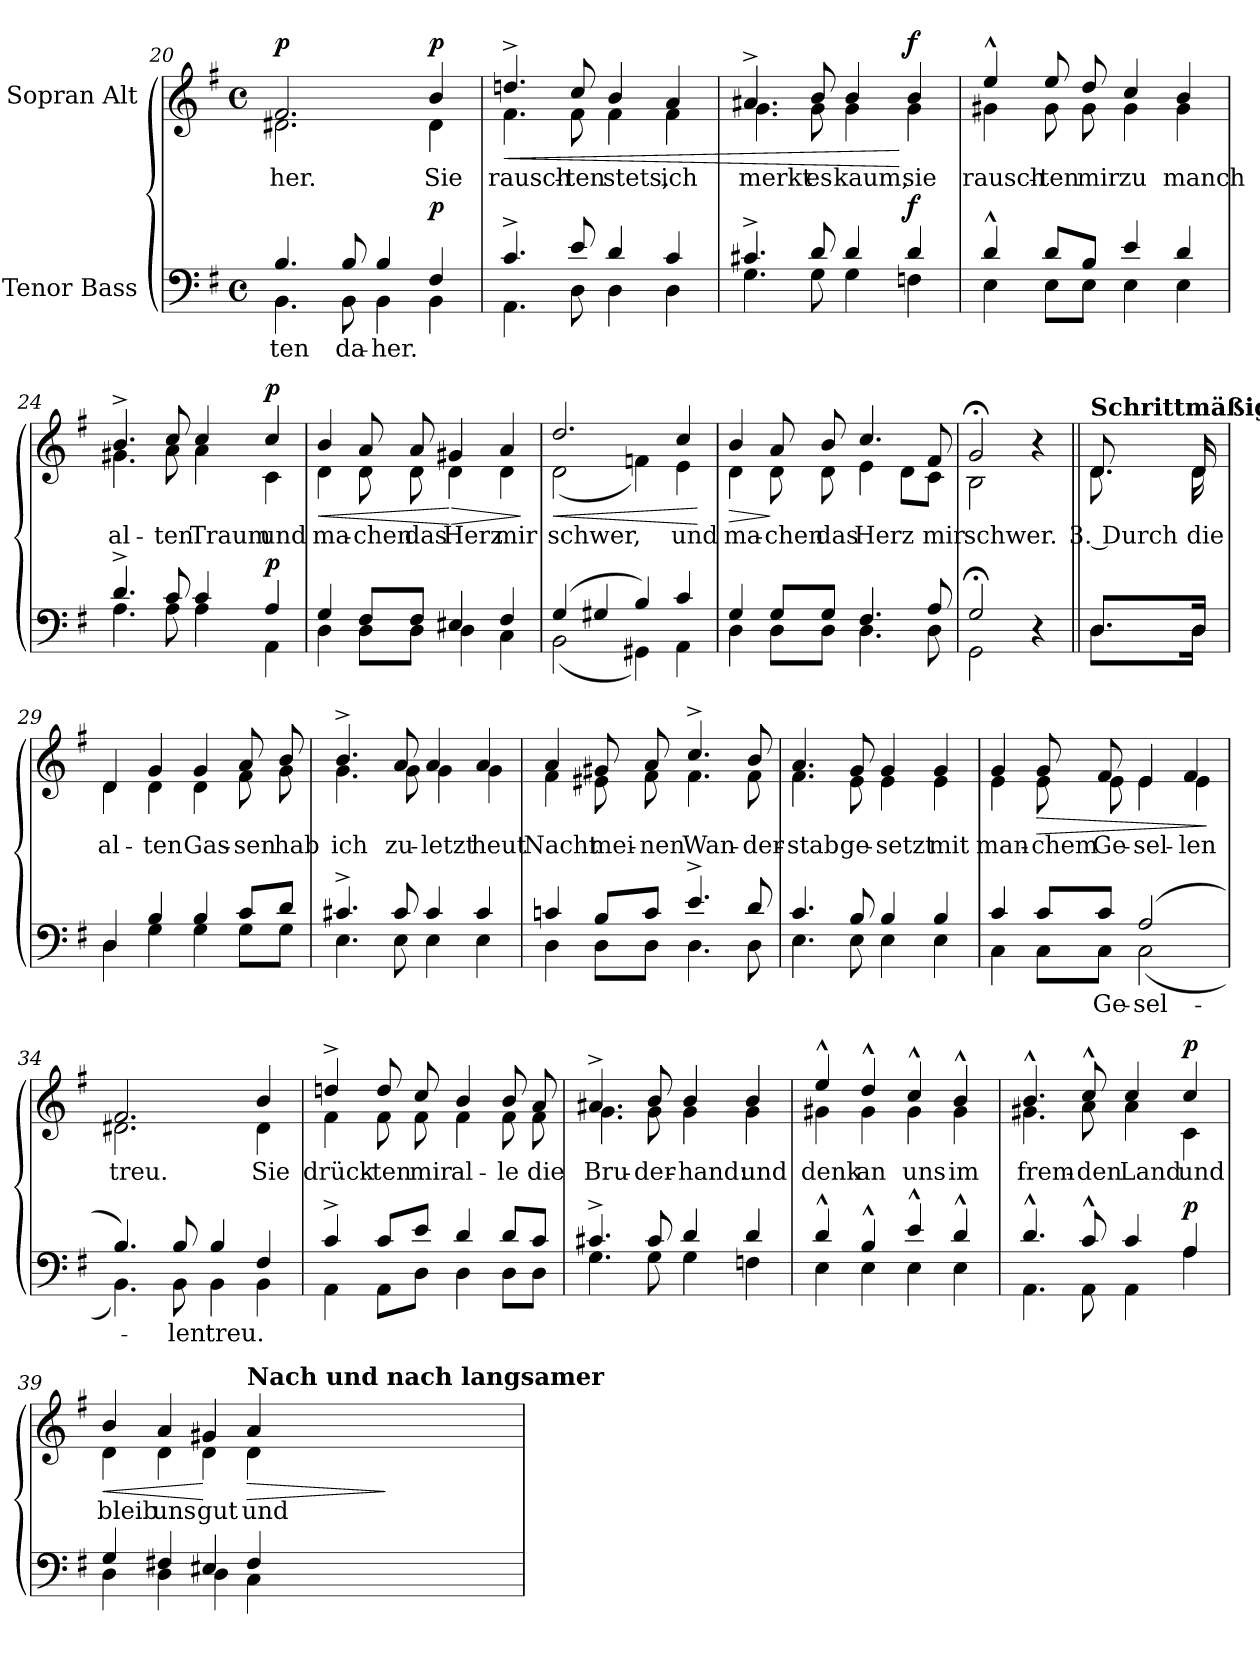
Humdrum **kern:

**kern	**text	**dynam	**kern	**text	**dynam
*part2	*part2	*part2	*part1	*part1	*part1
*staff2	*staff2	*staff2	*staff1	*staff1	*staff1
*I"Tenor Bass	*	*	*I"Sopran Alt	*	*
*clefF4	*	*	*clefG2	*	*
*k[f#]	*	*	*k[f#]	*	*
*M4/4	*	*	*M4/4	*	*
*met(c)	*	*	*met(c)	*	*
=20	=20	=20	=20	=20	=20
*^	*	*	*^	*	*
!	!	!	!	!	!	!	!LO:DY:a
4.B/	4.BB\	-ten	.	2.f#/	2.d#X\	-her.	p
8B/	8BB\	da-	.	.	.	.	.
4B/	4BB\	-her.	.	.	.	.	.
!	!	!	!LO:DY:a	!	!	!	!LO:DY:a
4F#/	4BB\	.	p	4b/	4d#\	Sie	p
=21	=21	=21	=21	=21	=21	=21	=21
!	!	!	!	!	!	!	!LO:HP:b
4.c^/	4.AA\	.	.	4.ddn^/	4.f#\	rausch-	<
8e/	8D\	.	.	8cc/	8f#\	-ten	.
4d/	4D\	.	.	4b/	4f#\	stets,	.
4c/	4D\	.	.	4a/	4f#\	ich	.
=22	=22	=22	=22	=22	=22	=22	=22
4.c#X^/	4.G\	.	.	4.a#X^/	4.g\	merkt	.
8d/	8G\	.	.	8b/	8g\	es	.
4d/	4G\	.	.	4b/	4g\	kaum,	.
!	!	!	!LO:DY:a	!	!	!	!LO:DY:n=1:a
4d/	4Fn\	.	f	4b/	4g\	sie	[ f
=23	=23	=23	=23	=23	=23	=23	=23
4d^^/	4E\	.	.	4ee^^/	4g#X\	rausch-	.
8d/L	8E\L	.	.	8ee/	8g#\	-ten	.
8B/J	8E\J	.	.	8dd/	8g#\	mir	.
4e/	4E\	.	.	4cc/	4g#\	zu	.
4d/	4E\	.	.	4b/	4g#\	manch	.
!!LO:LB:g=z	!!
=24	=24	=24	=24	=24	=24	=24	=24
4.d^/	4.A\	.	.	4.b^/	4.g#X\	al-	.
8c/	8A\	.	.	8cc/	8a\	-ten	.
4c/	4A\	.	.	4cc/	4a\	Traum	.
!	!	!	!LO:DY:a	!	!	!	!LO:DY:a
4A/	4AA\	.	p	4cc/	4c\	und	p
=25	=25	=25	=25	=25	=25	=25	=25
!	!	!	!	!	!	!	!LO:HP:b
4G/	4D\	.	.	4b/	4d\	ma-	<
8F#/L	8D\L	.	.	8a/	8d\	-chen	.
8F#/J	8D\J	.	.	8a/	8d\	das	.
!	!	!	!	!	!	!	!LO:HP:n=1:b
4E#X/	4D\	.	.	4g#X/	4d\	Herz	[ >
4F#/	4C\	.	.	4a/	4d\	mir	.
*v	*v	*	*	*	*	*	*
*	*	*	*v	*v	*	*
.	.	.	.	.	]
=26	=26	=26	=26	=26	=26
*^	*	*	*	*	*
!	!	!	!	!	!	!LO:HP:b
*	*	*	*	*^	*	*
(4G/	(2BB\	.	.	2.dd/	(2d\	schwer,	<
4G#X/	.	.	.	.	.	.	.
4B/)	4GG#X\)	.	.	.	4fn\)	.	.
4c/	4AA\	.	.	4cc/	4e\	und	.
*v	*v	*	*	*	*	*	*
*	*	*	*v	*v	*	*
.	.	.	.	.	[
=27	=27	=27	=27	=27	=27
*^	*	*	*	*	*
!	!	!	!	!LO:TX:a:B:t=Nach und nach langsamer	!	!
!	!	!	!	!	!	!LO:HP:b
*	*	*	*	*^	*	*
4G/	4D\	.	.	4b/	4d\	ma-	>
8G/L	8D\L	.	.	8a/	8d\	-chen	]
8G/J	8D\J	.	.	8b/	8d\	das	.
4.F#/	4.D\	.	.	4.cc/	4e\	Herz	.
.	.	.	.	.	8d\L	.	.
8A/	8D\	.	.	8f#/	8c\J	mir	.
=28	=28	=28	=28	=28	=28	=28	=28
2G;</	2GG\	.	.	2g;</	2B\	schwer.	.
4r	4ryy	.	.	4r	4ryy	.	.
!!LO:PB:g=z	!!
=28X2||	=28X2||	=28X2||	=28X2||	=28X2||	=28X2||	=28X2||	=28X2||
!	!	!	!	!LO:TX:a:B:t=Schrittmäßig	!	!	!
8.D/L	8.D\L	.	.	8.d/	8.d\	3. Durch	.
16D/Jk	16D\Jk	.	.	16d/	16d\	die	.
=29	=29	=29	=29	=29	=29	=29	=29
4D/	4D\	.	.	4d/	4d\	al-	.
4B/	4G\	.	.	4g/	4d\	-ten	.
4B/	4G\	.	.	4g/	4d\	Gas-	.
8c/L	8G\L	.	.	8a/	8f#\	-sen	.
8d/J	8G\J	.	.	8b/	8g\	hab	.
=30	=30	=30	=30	=30	=30	=30	=30
4.c#X^/	4.E\	.	.	4.b^/	4.g\	ich	.
8c#/	8E\	.	.	8a/	8g\	zu-	.
4c#/	4E\	.	.	4a/	4g\	-letzt	.
4c#/	4E\	.	.	4a/	4g\	heut	.
=31	=31	=31	=31	=31	=31	=31	=31
4cn/	4D\	.	.	4a/	4f#\	Nacht	.
8B/L	8D\L	.	.	8g#X/	8e#X\	mei-	.
8c/J	8D\J	.	.	8a/	8f#\	-nen	.
4.e^/	4.D\	.	.	4.cc^/	4.f#\	Wan-	.
8d/	8D\	.	.	8b/	8f#\	-der-	.
=32	=32	=32	=32	=32	=32	=32	=32
4.c/	4.E\	.	.	4.a/	4.f#\	-stab	.
8B/	8E\	.	.	8g/	8e\	ge-	.
4B/	4E\	.	.	4g/	4e\	-setzt	.
4B/	4E\	.	.	4g/	4e\	mit	.
!!LO:LB:g=z	!!
=33	=33	=33	=33	=33	=33	=33	=33
4c/	4C\	.	.	4g/	4e\	man-	.
!	!	!	!	!	!	!	!LO:HP:b
8c/L	8C\L	.	.	8g/	8e\	-chem	>
8c/J	8C\J	Ge-	.	8f#/	8e\	Ge-	.
(2A/	(2C\	-sel-	.	4e/	4e\	-sel-	.
.	.	.	.	4f#/	4e\	-len	.
*v	*v	*	*	*	*	*	*
*	*	*	*v	*v	*	*
.	.	.	.	.	]
=34	=34	=34	=34	=34	=34
*^	*	*	*^	*	*
4.B/)	4.BB\)	.	.	2.f#/	2.d#X\	treu.	.
8B/	8BB\	-len	.	.	.	.	.
4B/	4BB\	treu.	.	.	.	.	.
4F#/	4BB\	.	.	4b/	4d#\	Sie	.
=35	=35	=35	=35	=35	=35	=35	=35
4c^/	4AA\	.	.	4ddn^/	4f#\	drück-	.
8c/L	8AA\L	.	.	8dd/	8f#\	-ten	.
8e/J	8D\J	.	.	8cc/	8f#\	mir	.
4d/	4D\	.	.	4b/	4f#\	al-	.
8d/L	8D\L	.	.	8b/	8f#\	-le	.
8c/J	8D\J	.	.	8a/	8f#\	die	.
=36	=36	=36	=36	=36	=36	=36	=36
4.c#X^/	4.G\	.	.	4.a#X^/	4.g\	Bru-	.
8c#/	8G\	.	.	8b/	8g\	-der-	.
4d/	4G\	.	.	4b/	4g\	-hand:	.
4d/	4Fn\	.	.	4b/	4g\	und	.
=37	=37	=37	=37	=37	=37	=37	=37
4d^^/	4E\	.	.	4ee^^/	4g#X\	denk	.
4B^^/	4E\	.	.	4dd^^/	4g#\	an	.
4e^^/	4E\	.	.	4cc^^/	4g#\	uns	.
4d^^/	4E\	.	.	4b^^/	4g#\	im	.
!!LO:LB:g=z	!!
=38	=38	=38	=38	=38	=38	=38	=38
4.d^^/	4.AA\	.	.	4.b^^/	4.g#X\	frem-	.
8c^^/	8AA\	.	.	8cc^^/	8a\	-den	.
4c/	4AA\	.	.	4cc/	4a\	Land	.
!	!	!	!LO:DY:a	!	!	!	!LO:DY:a
4A/	4A\	.	p	4cc/	4c\	und	p
=39	=39	=39	=39	=39	=39	=39	=39
!	!	!	!	!	!	!	!LO:HP:b
4G/	4D\	.	.	4b/	4d\	bleib	<
4F#X/	4D\	.	.	4a/	4d\	uns	.
4E#X/	4D\	.	.	4g#X/	4d\	gut	[
!	!	!	!	!LO:TX:a:B:t=Nach und nach langsamer	!	!	!
!	!	!	!	!	!	!	!LO:HP:b
4F#/	4C\	.	.	4a/	4d\	und	>
*v	*v	*	*	*	*	*	*
*	*	*	*v	*v	*	*
.	.	.	.	.	]
=	=	=	=	=	=
*-	*-	*-	*-	*-	*-
